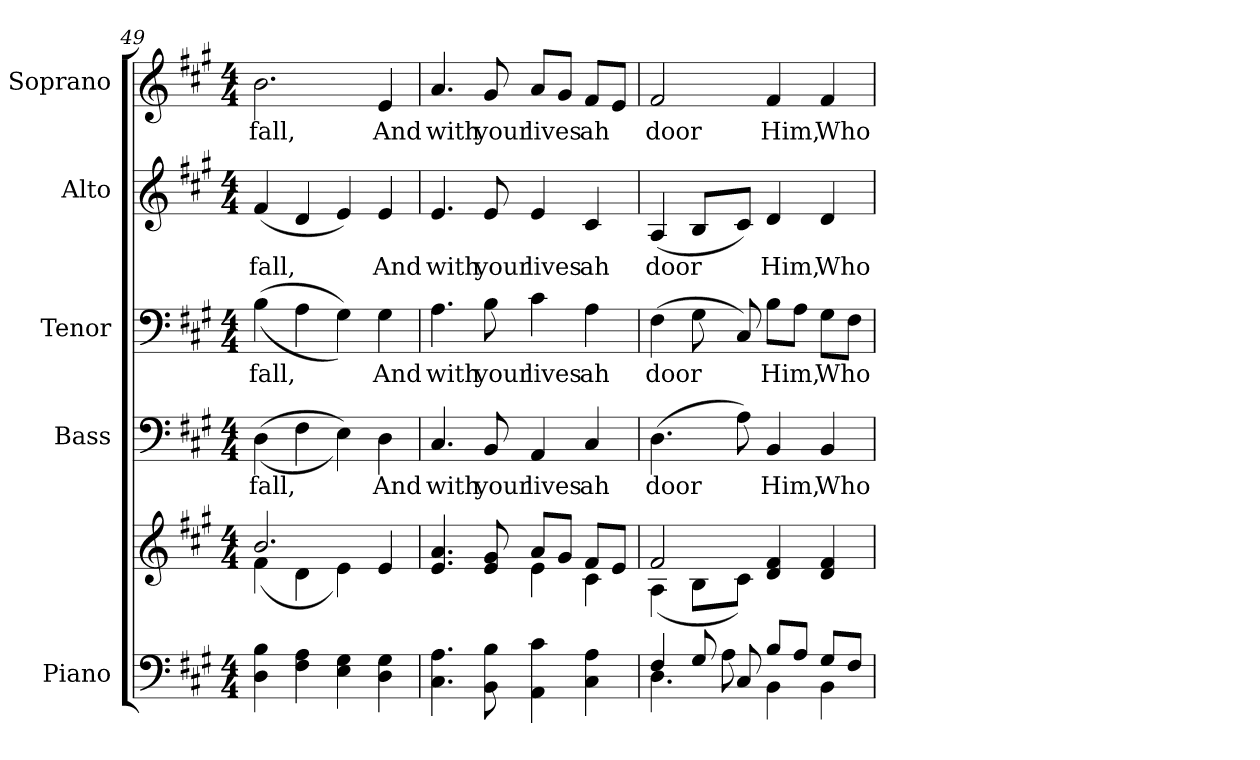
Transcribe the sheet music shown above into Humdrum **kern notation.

**kern	**kern	**kern	**text	**kern	**text	**kern	**text	**kern	**text
*part5	*part5	*part4	*part4	*part3	*part3	*part2	*part2	*part1	*part1
*staff6	*staff5	*staff4	*staff4	*staff3	*staff3	*staff2	*staff2	*staff1	*staff1
*I"Piano	*	*I"Bass	*	*I"Tenor	*	*I"Alto	*	*I"Soprano	*
*I'Pno.	*	*I'B.	*	*I'T.	*	*I'A.	*	*I'S.	*
*clefF4	*clefG2	*clefF4	*	*clefF4	*	*clefG2	*	*clefG2	*
*k[f#c#g#]	*k[f#c#g#]	*k[f#c#g#]	*	*k[f#c#g#]	*	*k[f#c#g#]	*	*k[f#c#g#]	*
*A:	*A:	*A:	*	*A:	*	*A:	*	*A:	*
*M4/4	*M4/4	*M4/4	*	*M4/4	*	*M4/4	*	*M4/4	*
=49	=49	=49	=49	=49	=49	=49	=49	=49	=49
*	*^	*	*	*	*	*	*	*	*
!	!	!	!	!LO:LY:b:color=#000000	!	!	!	!	!	!
!	!	!	!	!	!	!LO:LY:b:color=#000000	!	!	!	!
!	!	!	!	!	!	!	!	!LO:LY:b:color=#000000	!	!
!	!	!	!	!	!	!	!	!	!	!LO:LY:b:color=#000000
4Di\ 4Bi	2.bi/	(4f#i\	((4Di\	fall,	((4Bi\	fall,	(4f#i/	fall,	2.bi\	fall,
4F#i\ 4Ai	.	4di\	4F#i\	.	4Ai\	.	4di/	.	.	.
4Ei\ 4G#i	.	4ei\)	4Ei\))	.	4G#i\))	.	4ei/)	.	.	.
!	!	!	!	!LO:LY:b:color=#000000	!	!	!	!	!	!
!	!	!	!	!	!	!LO:LY:b:color=#000000	!	!	!	!
!	!	!	!	!	!	!	!	!LO:LY:b:color=#000000	!	!
!	!	!	!	!	!	!	!	!	!	!LO:LY:b:color=#000000
4Di\ 4G#i	4ei/	4ryy	4Di\	And	4G#i\	And	4ei/	And	4ei/	And
!!LO:PB:g=z
=50	=50	=50	=50	=50	=50	=50	=50	=50	=50	=50
!	!	!	!	!LO:LY:b:color=#000000	!	!	!	!	!	!
!	!	!	!	!	!	!LO:LY:b:color=#000000	!	!	!	!
!	!	!	!	!	!	!	!	!LO:LY:b:color=#000000	!	!
!	!	!	!	!	!	!	!	!	!	!LO:LY:b:color=#000000
4.C#i\ 4.Ai	4.ei/ 4.ai	2ryy	4.C#i/	with	4.Ai\	with	4.ei/	with	4.ai/	with
!	!	!	!	!LO:LY:b:color=#000000	!	!	!	!	!	!
!	!	!	!	!	!	!LO:LY:b:color=#000000	!	!	!	!
!	!	!	!	!	!	!	!	!LO:LY:b:color=#000000	!	!
!	!	!	!	!	!	!	!	!	!	!LO:LY:b:color=#000000
8BBi\ 8Bi	8ei/ 8g#i	.	8BBi/	your	8Bi\	your	8ei/	your	8g#i/	your
!	!	!	!	!LO:LY:b:color=#000000	!	!	!	!	!	!
!	!	!	!	!	!	!LO:LY:b:color=#000000	!	!	!	!
!	!	!	!	!	!	!	!	!LO:LY:b:color=#000000	!	!
!	!	!	!	!	!	!	!	!	!	!LO:LY:b:color=#000000
4AAi\ 4c#i	8ai/L	4ei\	4AAi/	lives	4c#i\	lives	4ei/	lives	8ai/L	lives
.	8g#i/J	.	.	.	.	.	.	.	8g#i/J	.
!	!	!	!	!LO:LY:b:color=#000000	!	!	!	!	!	!
!	!	!	!	!	!	!LO:LY:b:color=#000000	!	!	!	!
!	!	!	!	!	!	!	!	!LO:LY:b:color=#000000	!	!
!	!	!	!	!	!	!	!	!	!	!LO:LY:b:color=#000000
4C#i\ 4Ai	8f#i/L	4c#i\	4C#i/	ah	4Ai\	ah	4c#i/	ah	8f#i/L	ah
.	8ei/J	.	.	.	.	.	.	.	8ei/J	.
=51	=51	=51	=51	=51	=51	=51	=51	=51	=51	=51
*^	*	*	*	*	*	*	*	*	*	*
!	!	!	!	!	!LO:LY:b:color=#000000	!	!	!	!	!	!
!	!	!	!	!	!	!	!LO:LY:b:color=#000000	!	!	!	!
!	!	!	!	!	!	!	!	!	!LO:LY:b:color=#000000	!	!
!	!	!	!	!	!	!	!	!	!	!	!LO:LY:b:color=#000000
4F#i/	4.Di\	2f#i/	(4Ai\	(4.Di\	door	(4F#i\	door	(4Ai/	door	2f#i/	door
8G#i/	.	.	8Bi\L	.	.	8G#i\	.	8Bi/L	.	.	.
8C#i/	8Ai\	.	8c#i\J)	8Ai\)	.	8C#i/)	.	8c#i/J)	.	.	.
!	!	!	!	!	!LO:LY:b:color=#000000	!	!	!	!	!	!
!	!	!	!	!	!	!	!LO:LY:b:color=#000000	!	!	!	!
!	!	!	!	!	!	!	!	!	!LO:LY:b:color=#000000	!	!
!	!	!	!	!	!	!	!	!	!	!	!LO:LY:b:color=#000000
8Bi/L	4BBi\	4di/ 4f#i	2ryy	4BBi/	Him,	8Bi\L	Him,	4di/	Him,	4f#i/	Him,
8Ai/J	.	.	.	.	.	8Ai\J	.	.	.	.	.
!	!	!	!	!	!LO:LY:b:color=#000000	!	!	!	!	!	!
!	!	!	!	!	!	!	!LO:LY:b:color=#000000	!	!	!	!
!	!	!	!	!	!	!	!	!	!LO:LY:b:color=#000000	!	!
!	!	!	!	!	!	!	!	!	!	!	!LO:LY:b:color=#000000
8G#i/L	4BBi\	4di/ 4f#i	.	4BBi/	Who	8G#i\L	Who	4di/	Who	4f#i/	Who
8F#i/J	.	.	.	.	.	8F#i\J	.	.	.	.	.
*v	*v	*	*	*	*	*	*	*	*	*	*
*	*v	*v	*	*	*	*	*	*	*	*
=	=	=	=	=	=	=	=	=	=
*-	*-	*-	*-	*-	*-	*-	*-	*-	*-
